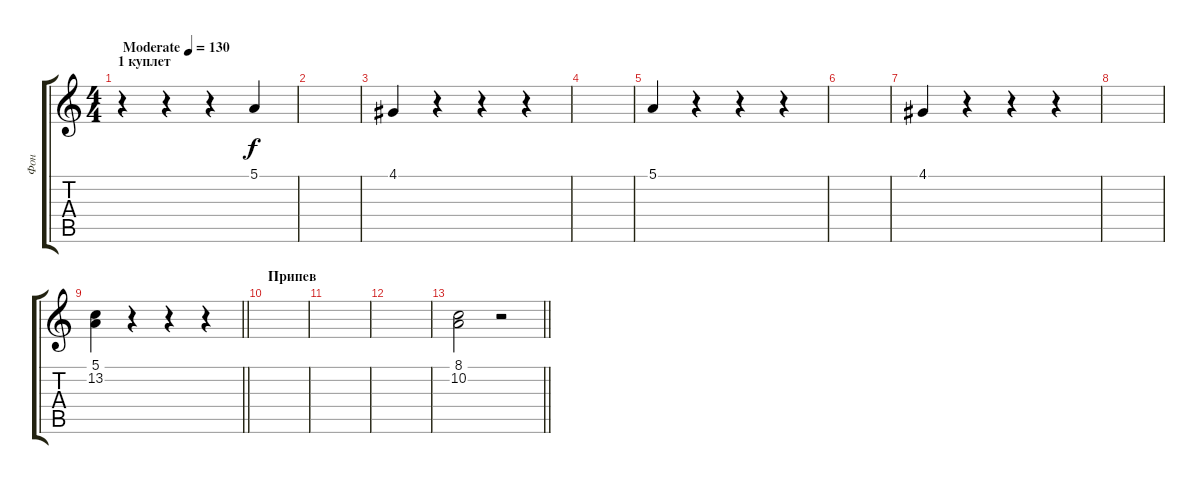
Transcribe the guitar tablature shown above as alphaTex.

\track ("Фон" "Фон") {instrument musicbox}
\staff {score tabs}
\tuning (E4 B3 G3 D3 A2 E2) {hide}
\ts (4 4)
\section ("" "1 куплет")
\tempo (130 "Moderate")
\clef g2
\ks c
r.4{dy f instrument musicbox} r.4 r.4 5.1.4 |
|
4.1.4 r.4 r.4 r.4 |
|
5.1.4 r.4 r.4 r.4 |
|
4.1.4 r.4 r.4 r.4 |
|
\barLineRight lightlight
(5.1 13.2).4 r.4 r.4 r.4 |
\section ("" "Припев")
|
|
|
\barLineRight lightlight
(8.1 10.2).2 r.2
